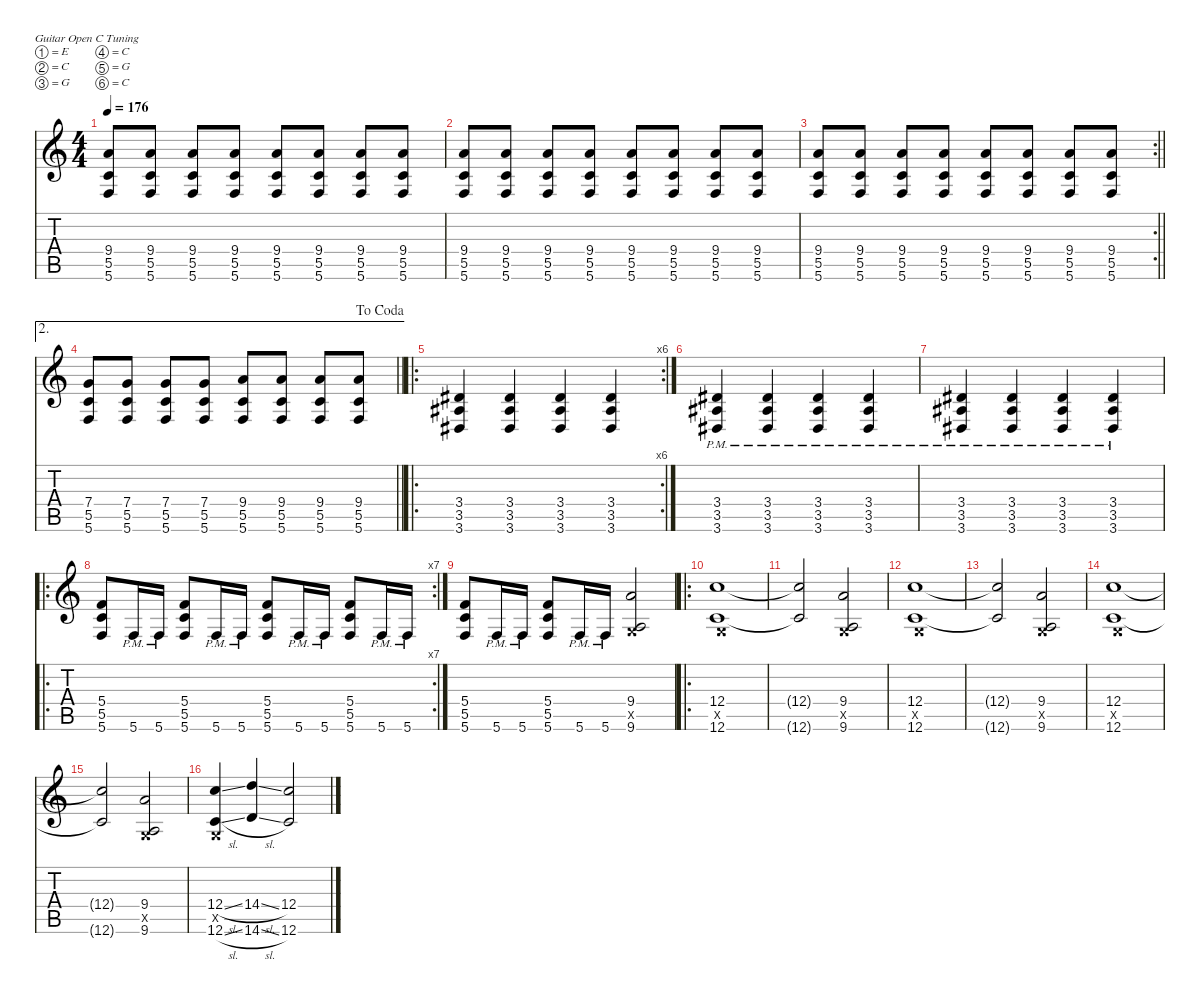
\defaultSystemsLayout 4
\hideDynamics
\bracketExtendMode nobrackets
\singleTrackTrackNamePolicy hidden
\multiTrackTrackNamePolicy hidden
\firstSystemTrackNameMode fullname
\firstSystemTrackNameOrientation horizontal
\otherSystemsTrackNameOrientation horizontal
\track ("Guitar 1" "dist.guit.") {mute instrument distortionguitar}
\staff {score tabs}
\tuning (E4 C4 G3 C3 G2 C2)
\ts (4 4)
\tempo 176
\clef g2
\ks c
(9.4 5.5 5.6).8{dy f beam Up} (9.4 5.5 5.6).8{beam Up} (9.4 5.5 5.6).8{beam Up} (9.4 5.5 5.6).8{beam Up} (9.4 5.5 5.6).8{beam Up} (9.4 5.5 5.6).8{beam Up} (9.4 5.5 5.6).8{beam Up} (9.4 5.5 5.6).8{beam Up} |
(9.4 5.5 5.6).8{beam Up} (9.4 5.5 5.6).8{beam Up} (9.4 5.5 5.6).8{beam Up} (9.4 5.5 5.6).8{beam Up} (9.4 5.5 5.6).8{beam Up} (9.4 5.5 5.6).8{beam Up} (9.4 5.5 5.6).8{beam Up} (9.4 5.5 5.6).8{beam Up} |
\rc 2
\barLineRight lightlight
(9.4 5.5 5.6).8{beam Up} (9.4 5.5 5.6).8{beam Up} (9.4 5.5 5.6).8{beam Up} (9.4 5.5 5.6).8{beam Up} (9.4 5.5 5.6).8{beam Up} (9.4 5.5 5.6).8{beam Up} (9.4 5.5 5.6).8{beam Up} (9.4 5.5 5.6).8{beam Up} |
\ae 2
\jump dacoda
\barLineRight lightlight
(7.4 5.5 5.6).8{beam Up} (7.4 5.5 5.6).8{beam Up} (7.4 5.5 5.6).8{beam Up} (7.4 5.5 5.6).8{beam Up} (9.4 5.5 5.6).8{beam Up} (9.4 5.5 5.6).8{beam Up} (9.4 5.5 5.6).8{beam Up} (9.4 5.5 5.6).8{beam Up} |
\ro
\rc 6
(3.4{acc #} 3.5{acc #} 3.6{acc #}).4{beam Up} (3.4{acc #} 3.5{acc #} 3.6{acc #}).4{beam Up} (3.4{acc #} 3.5{acc #} 3.6{acc #}).4{beam Up} (3.4{acc #} 3.5{acc #} 3.6{acc #}).4{beam Up} |
(3.4{pm acc #} 3.5{pm acc #} 3.6{pm acc #}).4{beam Up} (3.4{pm acc #} 3.5{pm acc #} 3.6{pm acc #}).4{beam Up} (3.4{pm acc #} 3.5{pm acc #} 3.6{pm acc #}).4{beam Up} (3.4{pm acc #} 3.5{pm acc #} 3.6{pm acc #}).4{beam Up} |
(3.4{pm acc #} 3.5{pm acc #} 3.6{pm acc #}).4{beam Up} (3.4{pm acc #} 3.5{pm acc #} 3.6{pm acc #}).4{beam Up} (3.4{pm acc #} 3.5{pm acc #} 3.6{pm acc #}).4{beam Up} (3.4{pm acc #} 3.5{pm acc #} 3.6{pm acc #}).4{beam Up} |
\ro
\rc 7
(5.4 5.5 5.6).8{beam Up} 5.6{pm}.16{beam Up} 5.6{pm}.16{beam Up} (5.4 5.5 5.6).8{beam Up} 5.6{pm}.16{beam Up} 5.6{pm}.16{beam Up} (5.4 5.5 5.6).8{beam Up} 5.6{pm}.16{beam Up} 5.6{pm}.16{beam Up} (5.4 5.5 5.6).8{beam Up} 5.6{pm}.16{beam Up} 5.6{pm}.16{beam Up} |
(5.4 5.5 5.6).8{beam Up} 5.6{pm}.16{beam Up} 5.6{pm}.16{beam Up} (5.4 5.5 5.6).8{beam Up} 5.6{pm}.16{beam Up} 5.6{pm}.16{beam Up} (9.4 0.5{x} 9.6).2{beam Up} |
\ro
(12.4 0.5{x} 12.6).1{beam Up} |
(12.4{t} 12.6{t}).2{beam Up} (9.4 0.5{x} 9.6).2{beam Up} |
(12.4 0.5{x} 12.6).1{beam Up} |
(12.4{t} 12.6{t}).2{beam Up} (9.4 0.5{x} 9.6).2{beam Up} |
(12.4 0.5{x} 12.6).1{beam Up} |
(12.4{t} 12.6{t}).2{beam Up} (9.4 0.5{x} 9.6).2{beam Up} |
(12.4{sl} 0.5{x} 12.6{sl}).4{beam Up} (14.4{sl} 14.6{sl}).4{beam Up} (12.4 12.6).2{beam Up}
